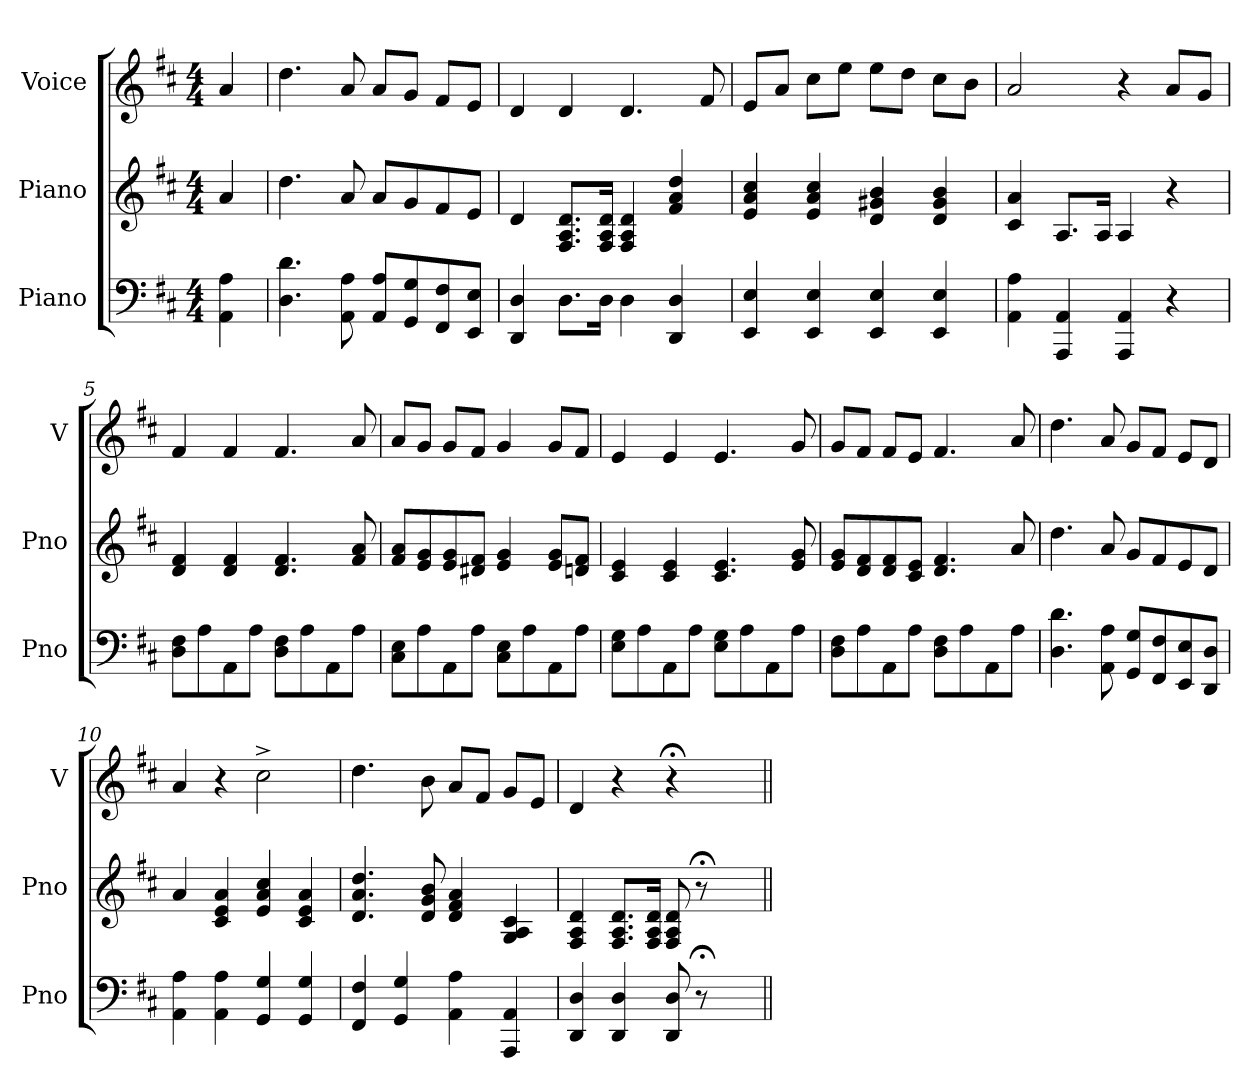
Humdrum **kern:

**kern	**kern	**kern
*part3	*part2	*part1
*staff3	*staff2	*staff1
*I"Piano	*I"Piano	*I"Voice
*I'Pno	*I'Pno	*I'V
*clefF4	*clefG2	*clefG2
*k[f#c#]	*k[f#c#]	*k[f#c#]
*M4/4	*M4/4	*M4/4
=	=	=
4AA\ 4A\	4a/	4a/
=1	=1	=1
4.D\ 4.d\	4.dd\	4.dd\
8AA\ 8A\	8a/	8a/
8AA/ 8A/L	8a/L	8a/L
8GG/ 8G/	8g/	8g/J
8FF#/ 8F#/	8f#/	8f#/L
8EE/ 8E/J	8e/J	8e/J
=2	=2	=2
4DD/ 4D/	4d/	4d/
8.D\L	8.F#/ 8.A/ 8.d/L	4d/
16D\Jk	16F#/ 16A/ 16d/Jk	.
4D\	4F#/ 4A/ 4d/	4.d/
4DD/ 4D/	4f#/ 4a/ 4dd/	.
.	.	8f#/
=3	=3	=3
4EE/ 4E/	4e/ 4a/ 4cc#/	8e/L
.	.	8a/J
4EE/ 4E/	4e/ 4a/ 4cc#/	8cc#\L
.	.	8ee\J
4EE/ 4E/	4d/ 4g#X/ 4b/	8ee\L
.	.	8dd\J
4EE/ 4E/	4d/ 4g#/ 4b/	8cc#\L
.	.	8b\J
=4	=4	=4
4AA\ 4A\	4c#/ 4a/	2a/
4AAA/ 4AA/	8.A/L	.
.	16A/Jk	.
4AAA/ 4AA/	4A/	4r
4r	4r	8a/L
.	.	8g/J
!!LO:LB:g=z
=5	=5	=5
8D\ 8F#\L	4d/ 4f#/	4f#/
8A\	.	.
8AA\	4d/ 4f#/	4f#/
8A\J	.	.
8D\ 8F#\L	4.d/ 4.f#/	4.f#/
8A\	.	.
8AA\	.	.
8A\J	8f#/ 8a/	8a/
=6	=6	=6
8C#\ 8E\L	8f#/ 8a/L	8a/L
8A\	8e/ 8g/	8g/J
8AA\	8e/ 8g/	8g/L
8A\J	8d#X/ 8f#/J	8f#/J
8C#\ 8E\L	4e/ 4g/	4g/
8A\	.	.
8AA\	8e/ 8g/L	8g/L
8A\J	8dn/ 8f#/J	8f#/J
=7	=7	=7
8E\ 8G\L	4c#/ 4e/	4e/
8A\	.	.
8AA\	4c#/ 4e/	4e/
8A\J	.	.
8E\ 8G\L	4.c#/ 4.e/	4.e/
8A\	.	.
8AA\	.	.
8A\J	8e/ 8g/	8g/
=8	=8	=8
8D\ 8F#\L	8e/ 8g/L	8g/L
8A\	8d/ 8f#/	8f#/J
8AA\	8d/ 8f#/	8f#/L
8A\J	8c#/ 8e/J	8e/J
8D\ 8F#\L	4.d/ 4.f#/	4.f#/
8A\	.	.
8AA\	.	.
8A\J	8a/	8a/
!!LO:LB:g=z
=9	=9	=9
4.D\ 4.d\	4.dd\	4.dd\
8AA\ 8A\	8a/	8a/
8GG/ 8G/L	8g/L	8g/L
8FF#/ 8F#/	8f#/	8f#/J
8EE/ 8E/	8e/	8e/L
8DD/ 8D/J	8d/J	8d/J
=10	=10	=10
4AA\ 4A\	4a/	4a/
4AA\ 4A\	4c#/ 4e/ 4a/	4r
4GG/ 4G/	4e/ 4a/ 4cc#/	2cc#^\
4GG/ 4G/	4c#/ 4e/ 4a/	.
=11	=11	=11
4FF#/ 4F#/	4.d/ 4.a/ 4.dd/	4.dd\
4GG/ 4G/	.	.
.	8d/ 8g/ 8b/	8b\
4AA\ 4A\	4d/ 4f#/ 4a/	8a/L
.	.	8f#/J
4AAA/ 4AA/	4G/ 4A/ 4c#/	8g/L
.	.	8e/J
=12	=12	=12
4DD/ 4D/	4F#/ 4A/ 4d/	4d/
4DD/ 4D/	8.F#/ 8.A/ 8.d/L	4r
.	16F#/ 16A/ 16d/Jk	.
8DD/ 8D/	8F#/ 8A/ 8d/	4r;
8r;	8r;	.
4ryy	4ryy	4ryy
=||	=||	=||
*-	*-	*-
